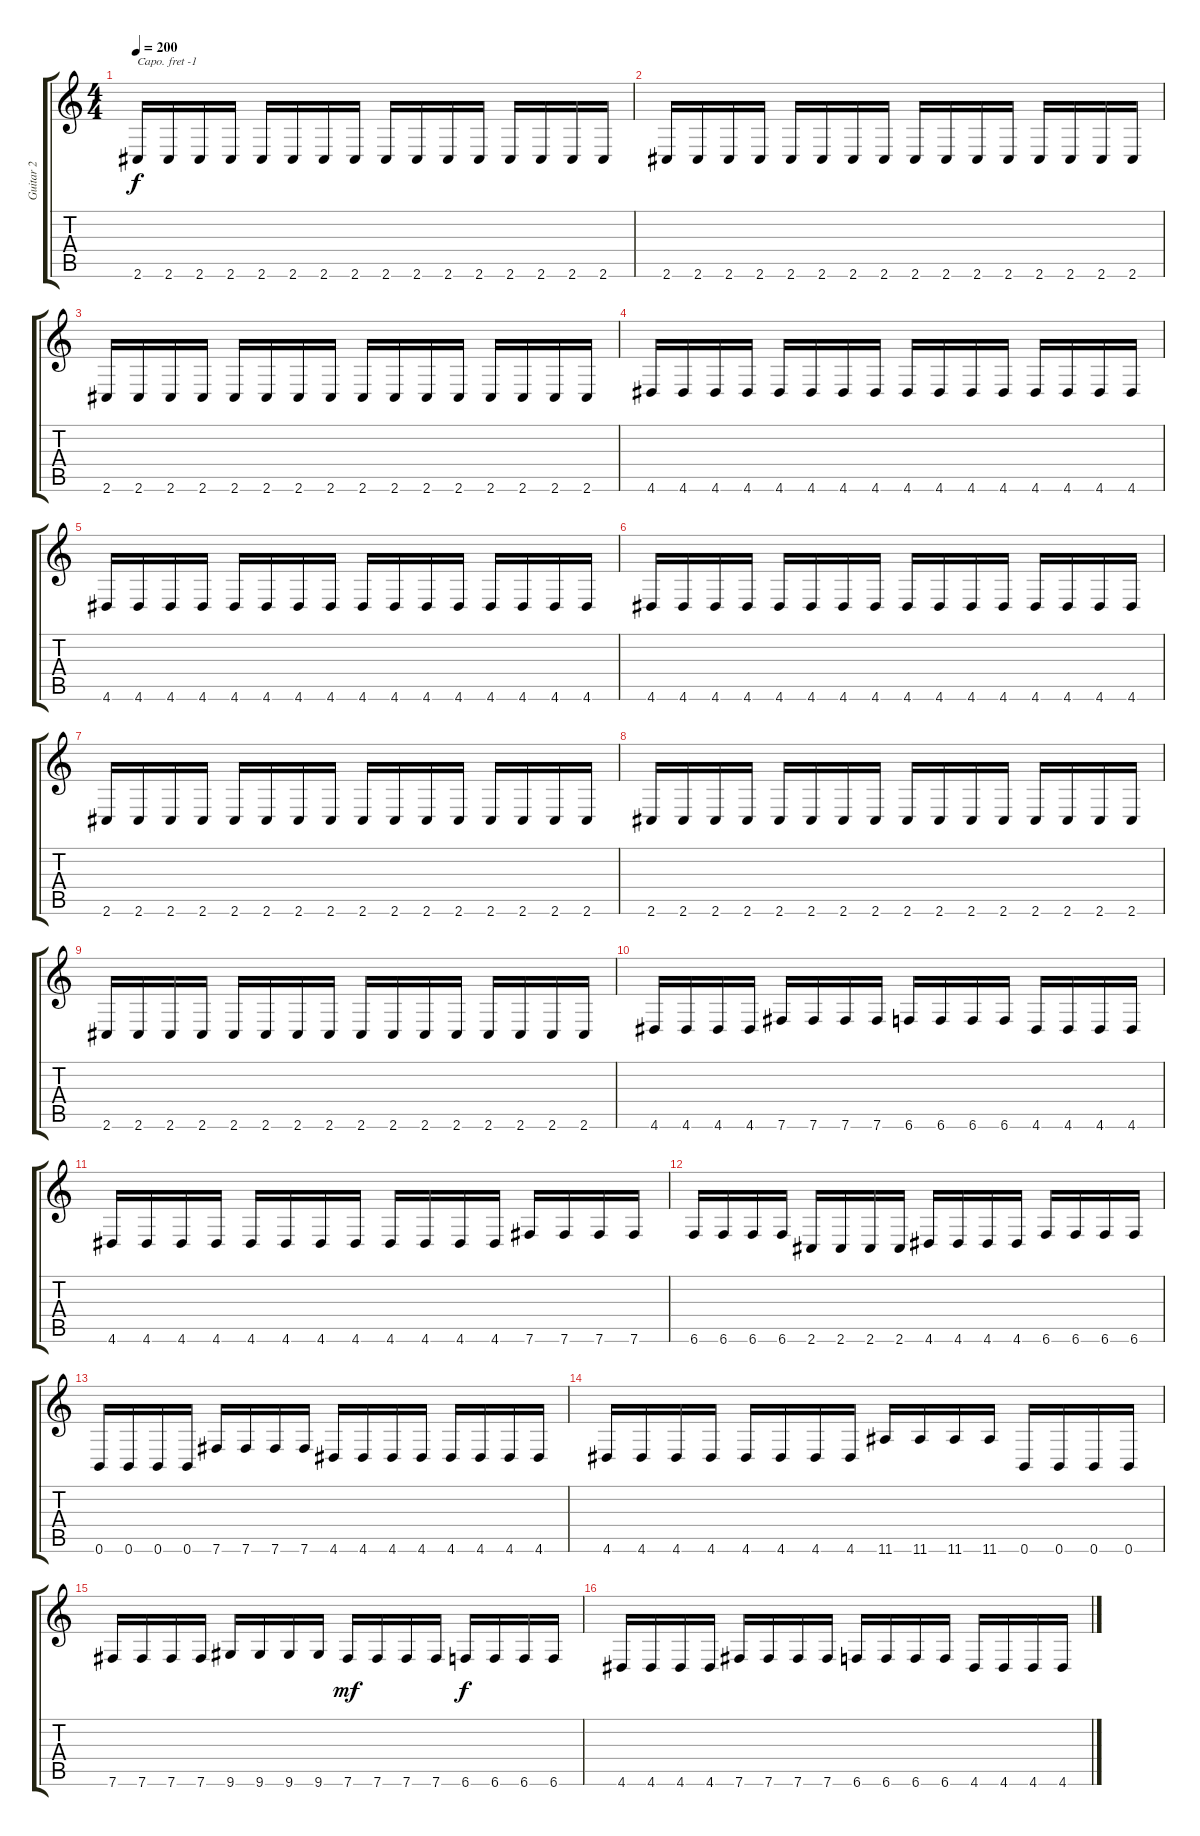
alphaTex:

\track ("Guitar 2" "Guitar 2") {instrument distortionguitar}
\staff {score tabs}
\capo -1
\tuning (D4 A3 F3 C3 G2 C2) {hide}
\ts (4 4)
\tempo 200
\clef g2
\ks c
2.6.16{dy f} 2.6.16 2.6.16 2.6.16 2.6.16 2.6.16 2.6.16 2.6.16 2.6.16 2.6.16 2.6.16 2.6.16 2.6.16 2.6.16 2.6.16 2.6.16 |
2.6.16 2.6.16 2.6.16 2.6.16 2.6.16 2.6.16 2.6.16 2.6.16 2.6.16 2.6.16 2.6.16 2.6.16 2.6.16 2.6.16 2.6.16 2.6.16 |
2.6.16 2.6.16 2.6.16 2.6.16 2.6.16 2.6.16 2.6.16 2.6.16 2.6.16 2.6.16 2.6.16 2.6.16 2.6.16 2.6.16 2.6.16 2.6.16 |
4.6.16 4.6.16 4.6.16 4.6.16 4.6.16 4.6.16 4.6.16 4.6.16 4.6.16 4.6.16 4.6.16 4.6.16 4.6.16 4.6.16 4.6.16 4.6.16 |
4.6.16 4.6.16 4.6.16 4.6.16 4.6.16 4.6.16 4.6.16 4.6.16 4.6.16 4.6.16 4.6.16 4.6.16 4.6.16 4.6.16 4.6.16 4.6.16 |
4.6.16 4.6.16 4.6.16 4.6.16 4.6.16 4.6.16 4.6.16 4.6.16 4.6.16 4.6.16 4.6.16 4.6.16 4.6.16 4.6.16 4.6.16 4.6.16 |
2.6.16 2.6.16 2.6.16 2.6.16 2.6.16 2.6.16 2.6.16 2.6.16 2.6.16 2.6.16 2.6.16 2.6.16 2.6.16 2.6.16 2.6.16 2.6.16 |
2.6.16 2.6.16 2.6.16 2.6.16 2.6.16 2.6.16 2.6.16 2.6.16 2.6.16 2.6.16 2.6.16 2.6.16 2.6.16 2.6.16 2.6.16 2.6.16 |
2.6.16 2.6.16 2.6.16 2.6.16 2.6.16 2.6.16 2.6.16 2.6.16 2.6.16 2.6.16 2.6.16 2.6.16 2.6.16 2.6.16 2.6.16 2.6.16 |
4.6.16 4.6.16 4.6.16 4.6.16 7.6.16 7.6.16 7.6.16 7.6.16 6.6.16 6.6.16 6.6.16 6.6.16 4.6.16 4.6.16 4.6.16 4.6.16 |
4.6.16 4.6.16 4.6.16 4.6.16 4.6.16 4.6.16 4.6.16 4.6.16 4.6.16 4.6.16 4.6.16 4.6.16 7.6.16 7.6.16 7.6.16 7.6.16 |
6.6.16 6.6.16 6.6.16 6.6.16 2.6.16 2.6.16 2.6.16 2.6.16 4.6.16 4.6.16 4.6.16 4.6.16 6.6.16 6.6.16 6.6.16 6.6.16 |
0.6.16 0.6.16 0.6.16 0.6.16 7.6.16 7.6.16 7.6.16 7.6.16 4.6.16 4.6.16 4.6.16 4.6.16 4.6.16 4.6.16 4.6.16 4.6.16 |
4.6.16 4.6.16 4.6.16 4.6.16 4.6.16 4.6.16 4.6.16 4.6.16 11.6.16 11.6.16 11.6.16 11.6.16 0.6.16 0.6.16 0.6.16 0.6.16 |
7.6.16 7.6.16 7.6.16 7.6.16 9.6.16 9.6.16 9.6.16 9.6.16 7.6.16{dy mf} 7.6.16 7.6.16 7.6.16 6.6.16{dy f} 6.6.16 6.6.16 6.6.16 |
4.6.16 4.6.16 4.6.16 4.6.16 7.6.16 7.6.16 7.6.16 7.6.16 6.6.16 6.6.16 6.6.16 6.6.16 4.6.16 4.6.16 4.6.16 4.6.16
